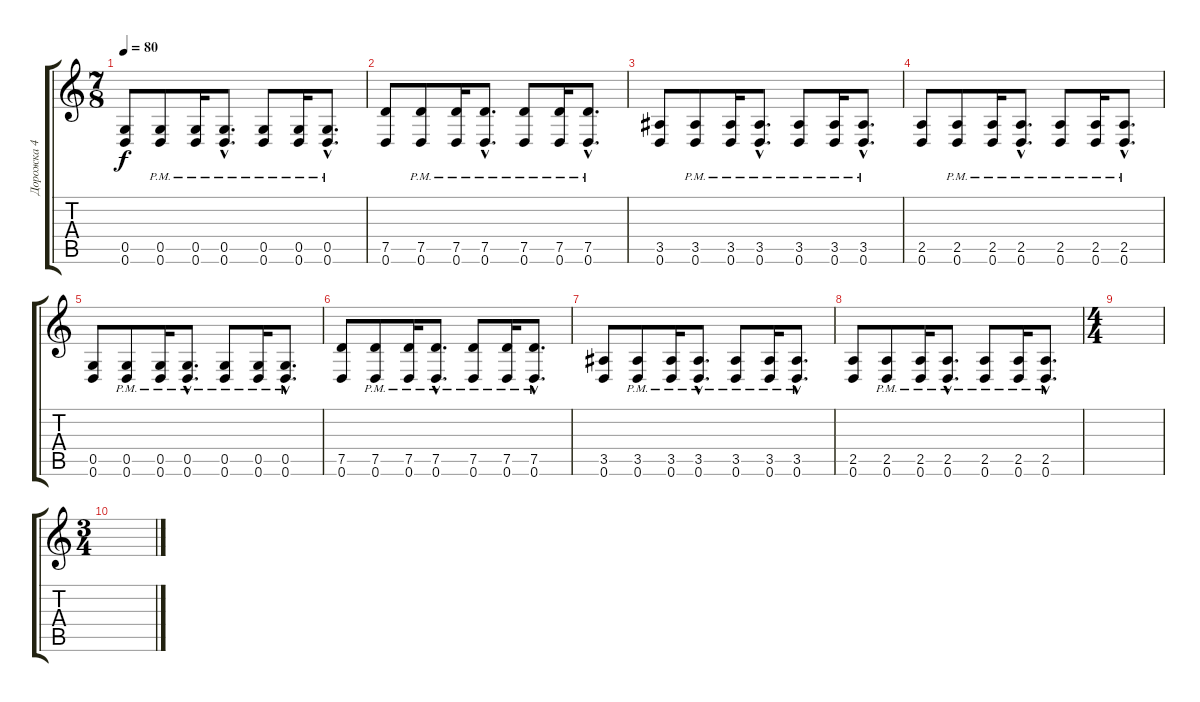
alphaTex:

\track ("Дорожка 4" "Дорожка 4") {instrument distortionguitar}
\staff {score tabs}
\tuning (D4 A3 F3 C3 G2 D2) {hide}
\ts (7 8)
\tempo 80
\clef g2
\ks c
(0.5 0.6).8{dy f} (0.5{pm} 0.6{pm}).8 (0.5{pm} 0.6{pm}).16 (0.5{hac pm} 0.6{hac pm}).8{d} (0.5{pm} 0.6{pm}).8 (0.5{pm} 0.6{pm}).16 (0.5{hac pm} 0.6{hac pm}).8{d} |
(7.5 0.6).8 (7.5{pm} 0.6{pm}).8 (7.5{pm} 0.6{pm}).16 (7.5{hac pm} 0.6{hac pm}).8{d} (7.5{pm} 0.6{pm}).8 (7.5{pm} 0.6{pm}).16 (7.5{hac pm} 0.6{hac pm}).8{d} |
(3.5 0.6).8 (3.5{pm} 0.6{pm}).8 (3.5{pm} 0.6{pm}).16 (3.5{hac pm} 0.6{hac pm}).8{d} (3.5{pm} 0.6{pm}).8 (3.5{pm} 0.6{pm}).16 (3.5{hac pm} 0.6{hac pm}).8{d} |
(2.5 0.6).8 (2.5{pm} 0.6{pm}).8 (2.5{pm} 0.6{pm}).16 (2.5{hac pm} 0.6{hac pm}).8{d} (2.5{pm} 0.6{pm}).8 (2.5{pm} 0.6{pm}).16 (2.5{hac pm} 0.6{hac pm}).8{d} |
(0.5 0.6).8 (0.5{pm} 0.6{pm}).8 (0.5{pm} 0.6{pm}).16 (0.5{hac pm} 0.6{hac pm}).8{d} (0.5{pm} 0.6{pm}).8 (0.5{pm} 0.6{pm}).16 (0.5{hac pm} 0.6{hac pm}).8{d} |
(7.5 0.6).8 (7.5{pm} 0.6{pm}).8 (7.5{pm} 0.6{pm}).16 (7.5{hac pm} 0.6{hac pm}).8{d} (7.5{pm} 0.6{pm}).8 (7.5{pm} 0.6{pm}).16 (7.5{hac pm} 0.6{hac pm}).8{d} |
(3.5 0.6).8 (3.5{pm} 0.6{pm}).8 (3.5{pm} 0.6{pm}).16 (3.5{hac pm} 0.6{hac pm}).8{d} (3.5{pm} 0.6{pm}).8 (3.5{pm} 0.6{pm}).16 (3.5{hac pm} 0.6{hac pm}).8{d} |
(2.5 0.6).8 (2.5{pm} 0.6{pm}).8 (2.5{pm} 0.6{pm}).16 (2.5{hac pm} 0.6{hac pm}).8{d} (2.5{pm} 0.6{pm}).8 (2.5{pm} 0.6{pm}).16 (2.5{hac pm} 0.6{hac pm}).8{d} |
\ts (4 4)
|
\ts (3 4)
